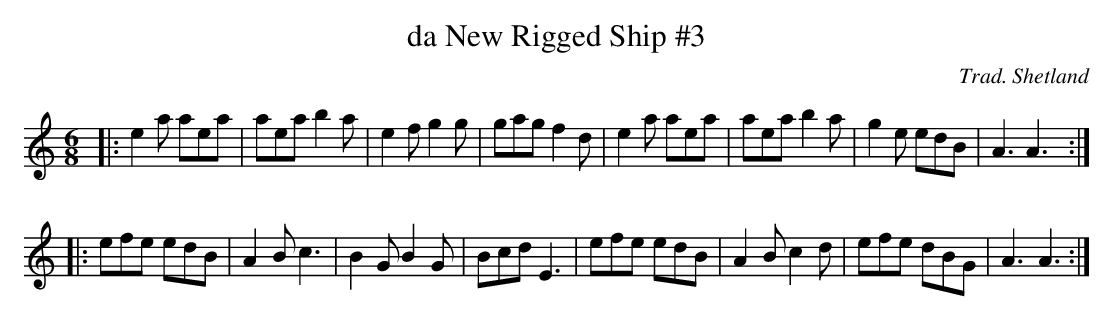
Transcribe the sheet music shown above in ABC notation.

X:1
T: da New Rigged Ship #3
C: Trad. Shetland
M: 6/8
L: 1/8
K: Am
|:\
e2a aea | aea b2a | e2f g2g | gag f2d |\
e2a aea | aea b2a | g2e edB | A3  A3 :|
|:\
efe edB | A2B c3  | B2G B2G | Bcd E3 |\
efe edB | A2B c2d | efe dBG | A3  A3 :|
